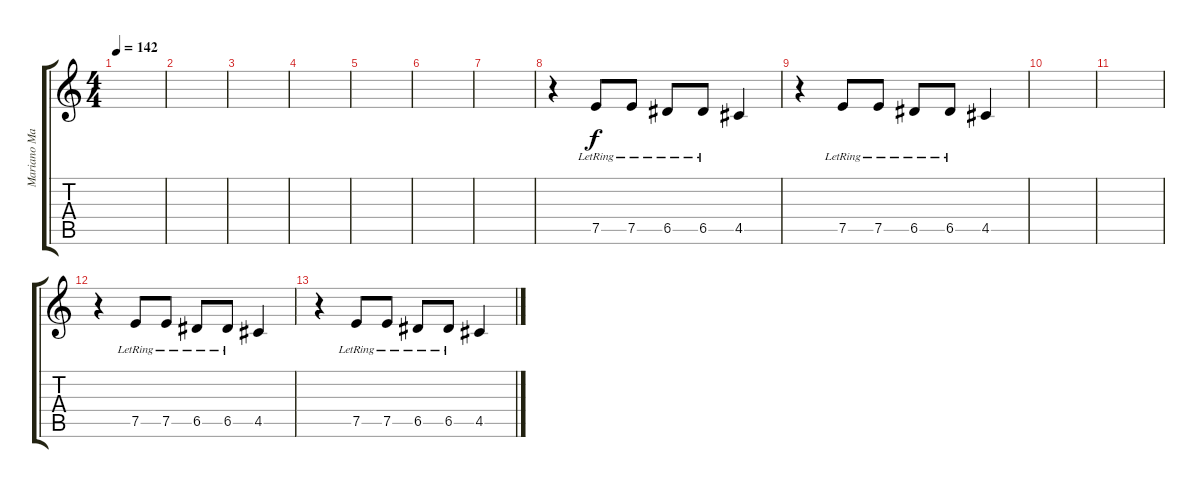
\track ("Mariano Martinez" "Mariano Ma") {instrument distortionguitar}
\staff {score tabs}
\tuning (E4 B3 G3 D3 A2 E2) {hide}
\ts (4 4)
\tempo 142
\clef g2
\ks c
|
|
|
|
|
|
|
r.4 7.5{lr}.8{dy f} 7.5{lr}.8 6.5{lr}.8 6.5{lr}.8 4.5.4 |
r.4 7.5{lr}.8 7.5{lr}.8 6.5{lr}.8 6.5{lr}.8 4.5.4 |
|
|
r.4 7.5{lr}.8 7.5{lr}.8 6.5{lr}.8 6.5{lr}.8 4.5.4 |
r.4 7.5{lr}.8 7.5{lr}.8 6.5{lr}.8 6.5{lr}.8 4.5.4
